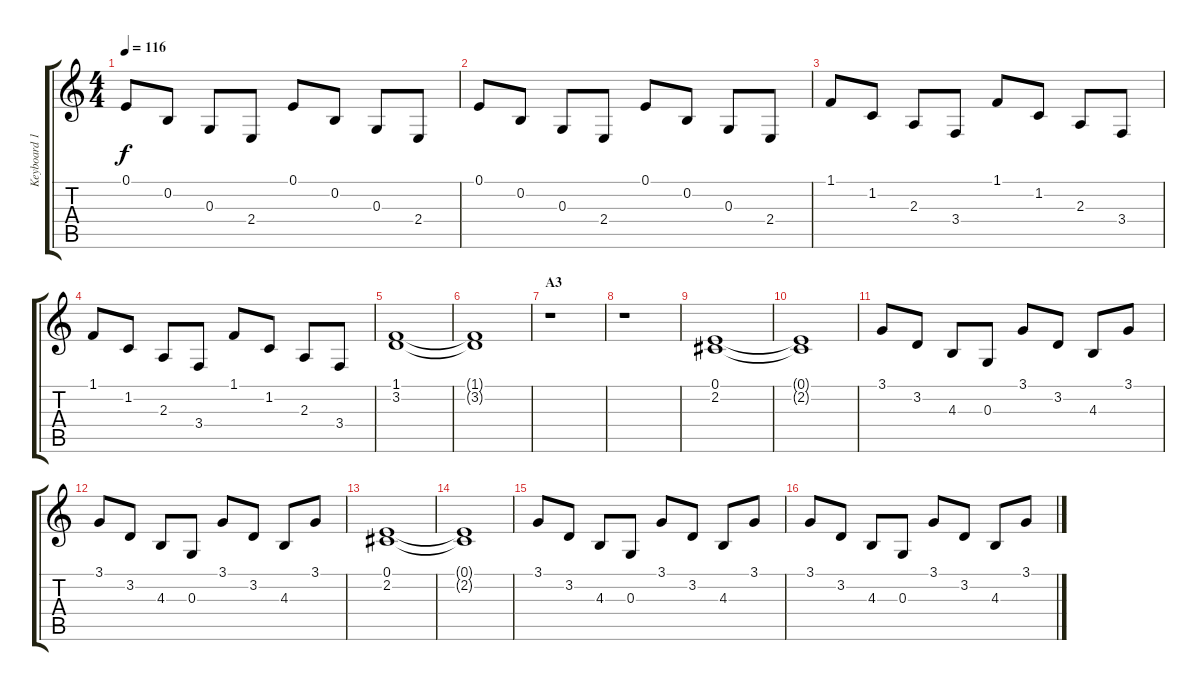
\track ("Keyboard 1" "Keyboard 1") {instrument choiraahs}
\staff {score tabs}
\tuning (E4 B3 G3 D3 A2 E2) {hide}
\ts (4 4)
\tempo 116
\clef g2
\ks c
0.1.8{dy f} 0.2.8 0.3.8 2.4.8 0.1.8 0.2.8 0.3.8 2.4.8 |
0.1.8 0.2.8 0.3.8 2.4.8 0.1.8 0.2.8 0.3.8 2.4.8 |
1.1.8 1.2.8 2.3.8 3.4.8 1.1.8 1.2.8 2.3.8 3.4.8 |
1.1.8 1.2.8 2.3.8 3.4.8 1.1.8 1.2.8 2.3.8 3.4.8 |
(1.1 3.2).1 |
(1.1{t} 3.2{t}).1 |
\section ("" "A3")
r.1 |
r.1 |
(0.1 2.2).1 |
(0.1{t} 2.2{t}).1 |
3.1.8 3.2.8 4.3.8 0.3.8 3.1.8 3.2.8 4.3.8 3.1.8 |
3.1.8 3.2.8 4.3.8 0.3.8 3.1.8 3.2.8 4.3.8 3.1.8 |
(0.1 2.2).1 |
(0.1{t} 2.2{t}).1 |
3.1.8 3.2.8 4.3.8 0.3.8 3.1.8 3.2.8 4.3.8 3.1.8 |
3.1.8 3.2.8 4.3.8 0.3.8 3.1.8 3.2.8 4.3.8 3.1.8
